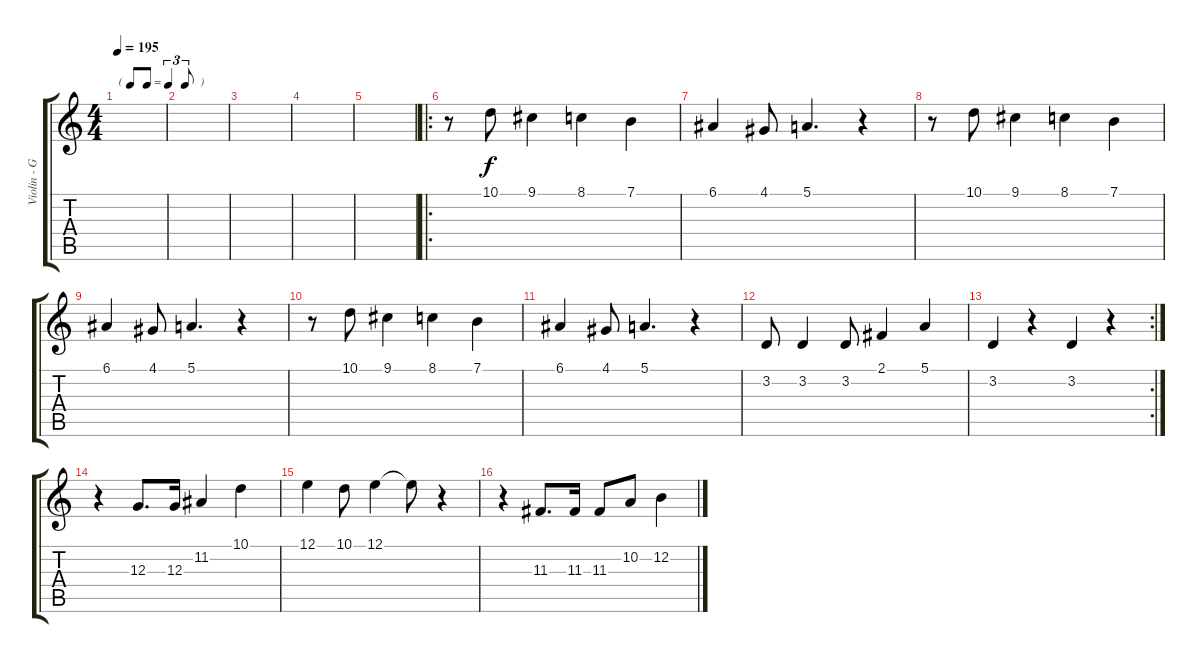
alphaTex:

\track ("Violin - Grapelli" "Violin - G") {instrument violin}
\staff {score tabs}
\tuning (E4 B3 G3 D3 A2 E2) {hide}
\ts (4 4)
\tf triplet8th
\tempo 195
\clef g2
\ks c
|
|
|
|
|
\ro
r.8 10.1.8 9.1.4 8.1.4 7.1.4 |
6.1.4 4.1.8 5.1.4{d} r.4 |
r.8 10.1.8 9.1.4 8.1.4 7.1.4 |
6.1.4 4.1.8 5.1.4{d} r.4 |
r.8 10.1.8 9.1.4 8.1.4 7.1.4 |
6.1.4 4.1.8 5.1.4{d} r.4 |
3.2.8 3.2.4 3.2.8 2.1.4 5.1.4 |
\rc 2
3.2.4 r.4 3.2.4 r.4 |
r.4 12.3.8{d} 12.3.16 11.2.4 10.1.4 |
12.1.4 10.1.8 12.1.4 12.1{t}.8 r.4 |
r.4 11.3.8{d} 11.3.16 11.3.8 10.2.8 12.2.4
